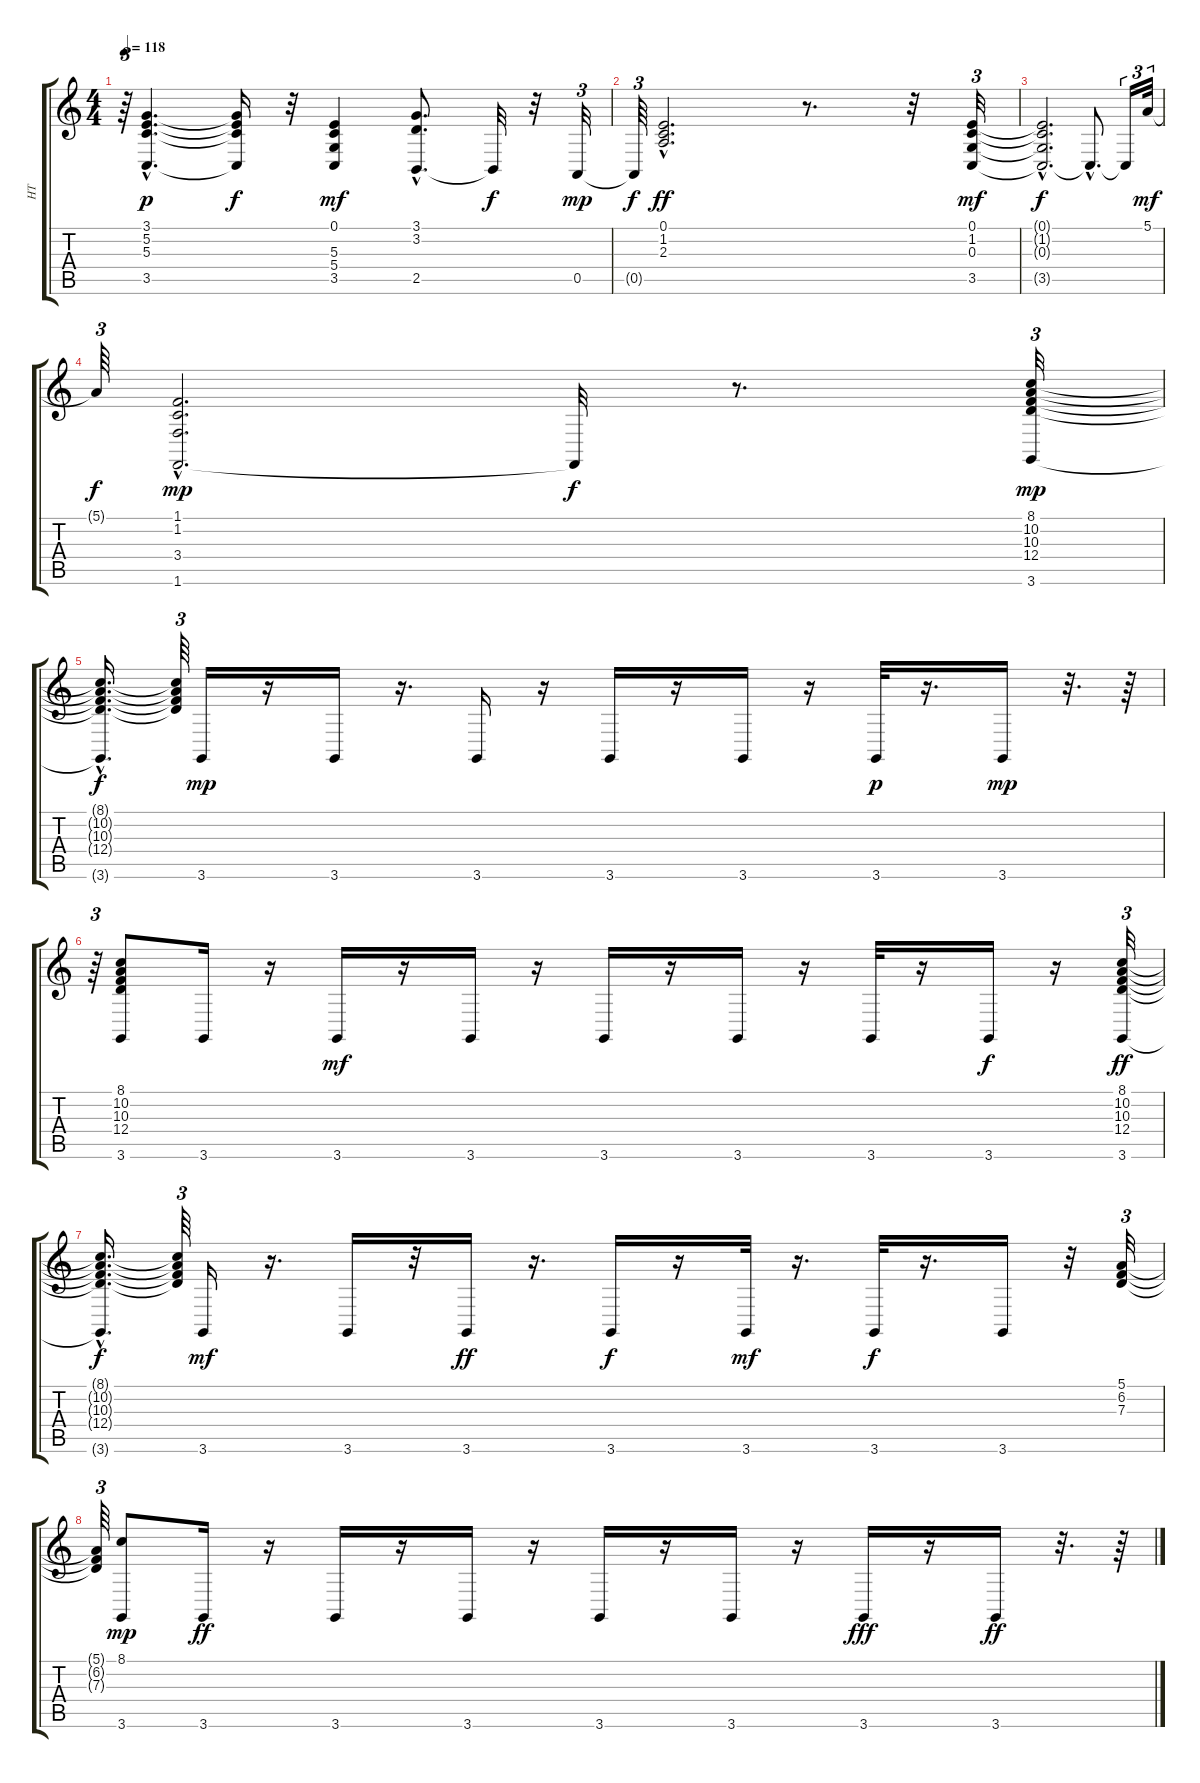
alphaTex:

\track ("HT" "HT") {instrument honkytonkpiano}
\staff {score tabs}
\tuning (E4 B3 G3 D3 A2 E2) {hide}
\ts (4 4)
\tempo 118
\clef g2
\ks c
r.64{tu (3 2) dy f} (3.1{hac} 5.2{hac} 5.3{hac} 3.5{hac}).4{d dy p} (3.1{t} 5.2{t} 5.3{t} 3.5{t}).16{dy f} r.32 (0.1 5.3 5.4 3.5).4{dy mf} (3.1{hac} 3.2{hac} 2.5{hac}).8{d} 2.5{t}.32{dy f} r.32 0.5.32{tu (3 2) dy mp} |
0.5{t}.64{tu (3 2) dy f} (0.1{hac} 1.2{hac} 2.3{hac}).2{d dy ff} r.8{d} r.32 (0.1 1.2 0.3 3.5).32{tu (3 2) dy mf} |
(0.1{hac t} 1.2{hac t} 0.3{hac t} 3.5{hac t}).2{d dy f} 3.5{hac t}.8{d} 3.5{t}.16{tu (3 2)} 5.1.32{tu (3 2) dy mf} |
5.1{t}.64{tu (3 2) dy f} (1.1{hac} 1.2{hac} 3.4{hac} 1.6{hac}).2{d dy mp} 1.6{t}.32{dy f} r.8{d} (8.1 10.2 10.3 12.4 3.6).32{tu (3 2) dy mp} |
(8.1{hac t} 10.2{hac t} 10.3{hac t} 12.4{hac t} 3.6{hac t}).16{d dy f} (8.1{t} 10.2{t} 10.3{t} 12.4{t}).64{tu (3 2)} 3.6.16{dy mp} r.16 3.6.16 r.16{d} 3.6.16 r.16 3.6.16 r.16 3.6.16 r.16 3.6.32{dy p} r.16{d} 3.6.16{dy mp} r.32{d} r.64 |
r.64{tu (3 2)} (8.1 10.2 10.3 12.4 3.6).8 3.6.16 r.16 3.6.16{dy mf} r.16 3.6.16 r.16 3.6.16 r.16 3.6.16 r.16 3.6.32 r.16 3.6.16{dy f} r.16 (8.1 10.2 10.3 12.4 3.6).32{tu (3 2) dy ff} |
(8.1{hac t} 10.2{hac t} 10.3{hac t} 12.4{hac t} 3.6{hac t}).16{d dy f} (8.1{t} 10.2{t} 10.3{t} 12.4{t}).64{tu (3 2)} 3.6.16{dy mf} r.16{d} 3.6.16 r.32 3.6.16{dy ff} r.16{d} 3.6.16{dy f} r.16 3.6.32{dy mf} r.16{d} 3.6.32{dy f} r.16{d} 3.6.16 r.32 (5.1 6.2 7.3).32{tu (3 2)} |
(5.1{t} 6.2{t} 7.3{t}).64{tu (3 2)} (8.1 3.6).8{dy mp} 3.6.16{dy ff} r.16 3.6.16 r.16 3.6.16 r.16 3.6.16 r.16 3.6.16 r.16 3.6.16{dy fff} r.16 3.6.16{dy ff} r.32{d} r.64
